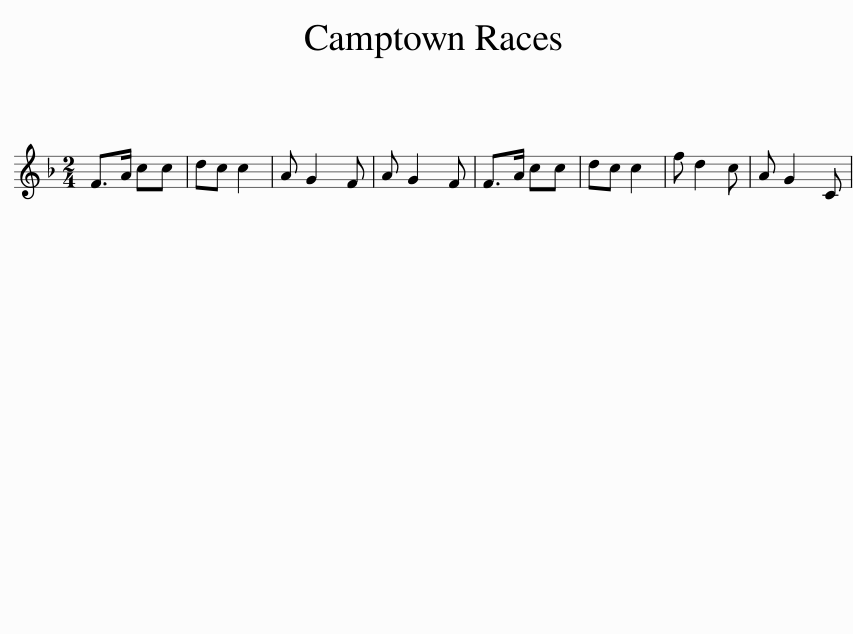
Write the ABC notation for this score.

X:1
L:1/8
M:2/4
I:linebreak $
K:F
V:1 treble
V:1
 F>A cc | dc c2 | A G2 F | A G2 F | F>A cc | %5
 dc c2 | f d2 c | A G2 C | %8
